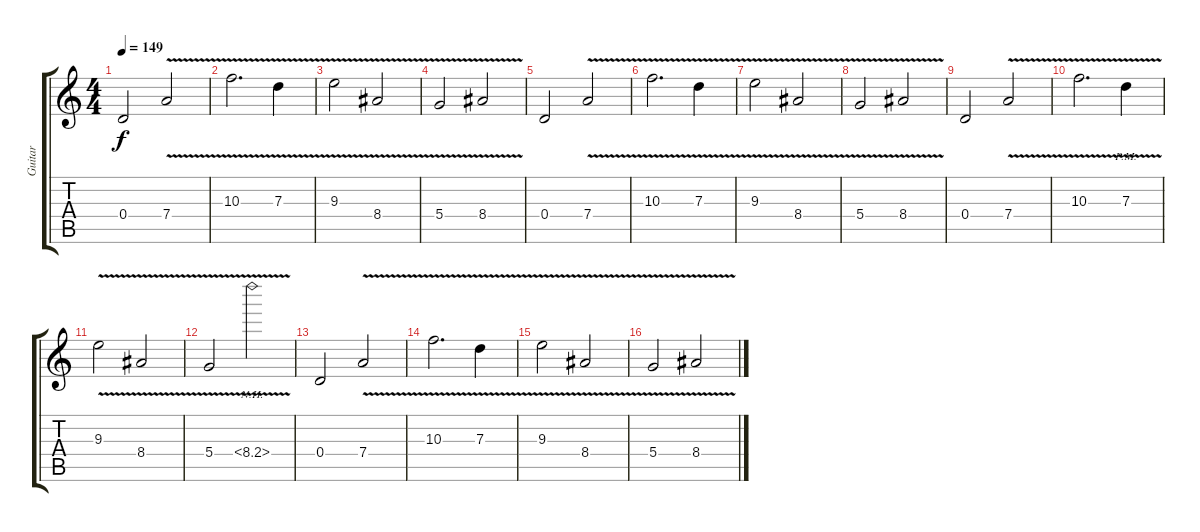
\track ("Guitar" "Guitar") {instrument overdrivenguitar}
\staff {score tabs}
\tuning (E4 B3 G3 D3 A2 D2) {hide}
\ts (4 4)
\tempo 149
\clef g2
\ks c
0.4.2{dy f} 7.4{v}.2 |
10.3{v}.2{d} 7.3{v}.4 |
9.3{v}.2 8.4{v}.2 |
5.4{v}.2 8.4{v}.2 |
0.4.2 7.4{v}.2 |
10.3{v}.2{d} 7.3{v}.4 |
9.3{v}.2 8.4{v}.2 |
5.4{v}.2 8.4{v}.2 |
0.4.2 7.4{v}.2 |
10.3{v}.2{d} 7.3{v pm}.4 |
9.3{v}.2 8.4{v}.2 |
5.4{v}.2 8.4{nh v}.2 |
0.4.2 7.4{v}.2 |
10.3{v}.2{d} 7.3{v}.4 |
9.3{v}.2 8.4{v}.2 |
5.4{v}.2 8.4{v}.2
